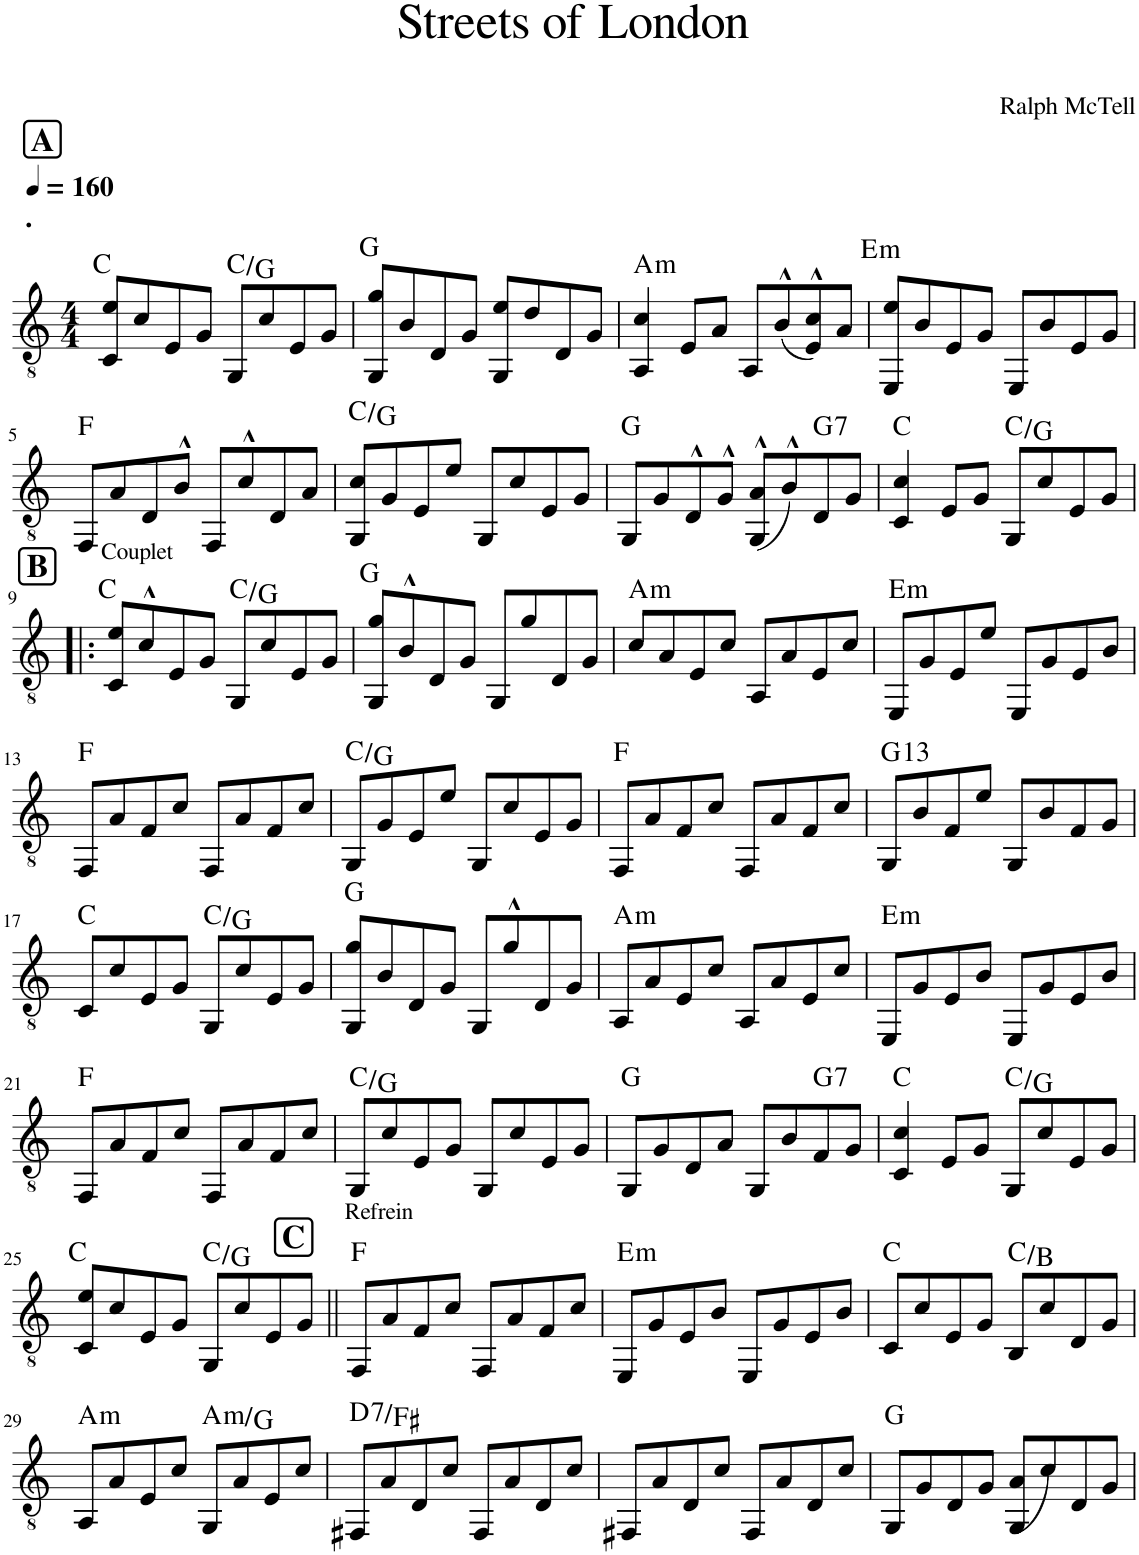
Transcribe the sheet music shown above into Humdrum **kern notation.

**kern	**harte
*part1	*part1
*staff1	*
*I"Akoestische gitaar	*
*I'Git.	*
*clefGv2	*
*k[]	*
*M4/4	*
*MM160	*
!!LO:REH:place=s1:a:B:cj:fs=14:t=A
=1	=1
!LO:TX:a:t=.	!
8C/ 8e/L	C:maj
8c/	.
8E/	.
8G/J	.
8GG/L	C:maj/5
8c/	.
8E/	.
8G/J	.
=2	=2
8GG/ 8g/L	G:maj
8B/	.
8D/	.
8G/J	.
8GG/ 8e/L	.
8d/	.
8D/	.
8G/J	.
=3	=3
!	!LO:H:kt=m
4AA/ 4c/	A:min
8E/L	.
8A/J	.
8AA/L	.
(8B^^/	.
8E/^^ 8c/^^)	.
8A/J	.
=4	=4
!	!LO:H:kt=m
8EE/ 8e/L	E:min
8B/	.
8E/	.
8G/J	.
8EE/L	.
8B/	.
8E/	.
8G/J	.
!!LO:LB:g=z
=5	=5
8FF/L	F:maj
8A/	.
8D/	.
8B^^/J	.
8FF/L	.
8c^^/	.
8D/	.
8A/J	.
=6	=6
8GG/ 8c/L	C:maj/5
8G/	.
8E/	.
8e/J	.
8GG/L	.
8c/	.
8E/	.
8G/J	.
=7	=7
8GG/L	G:maj
8G/	.
8D^^/	.
8G^^/J	.
(8GG/^^ 8A/^^L	.
8B^^/)	.
!	!LO:H:kt=7
8D/	G:7
8G/J	.
=8	=8
4C/ 4c/	C:maj
8E/L	.
8G/J	.
8GG/L	C:maj/5
8c/	.
8E/	.
8G/J	.
!!LO:LB:g=z
!!LO:REH:place=s1:a:B:cj:fs=14:t=B
=9!|:	=9!|:
!LO:TX:a:t=Couplet	!
8C/ 8e/L	C:maj
8c^^/	.
8E/	.
8G/J	.
8GG/L	C:maj/5
8c/	.
8E/	.
8G/J	.
=10	=10
8GG/ 8g/L	G:maj
8B^^/	.
8D/	.
8G/J	.
8GG/L	.
8g/	.
8D/	.
8G/J	.
=11	=11
!	!LO:H:kt=m
8c/L	A:min
8A/	.
8E/	.
8c/J	.
8AA/L	.
8A/	.
8E/	.
8c/J	.
=12	=12
!	!LO:H:kt=m
8EE/L	E:min
8G/	.
8E/	.
8e/J	.
8EE/L	.
8G/	.
8E/	.
8B/J	.
!!LO:LB:g=z
=13	=13
8FF/L	F:maj
8A/	.
8F/	.
8c/J	.
8FF/L	.
8A/	.
8F/	.
8c/J	.
=14	=14
8GG/L	C:maj/5
8G/	.
8E/	.
8e/J	.
8GG/L	.
8c/	.
8E/	.
8G/J	.
=15	=15
8FF/L	F:maj
8A/	.
8F/	.
8c/J	.
8FF/L	.
8A/	.
8F/	.
8c/J	.
=16	=16
!	!LO:H:kt=13
8GG/L	G:9(11,13)
8B/	.
8F/	.
8e/J	.
8GG/L	.
8B/	.
8F/	.
8G/J	.
!!LO:LB:g=z
=17	=17
8C/L	C:maj
8c/	.
8E/	.
8G/J	.
8GG/L	C:maj/5
8c/	.
8E/	.
8G/J	.
=18	=18
8GG/ 8g/L	G:maj
8B/	.
8D/	.
8G/J	.
8GG/L	.
8g^^/	.
8D/	.
8G/J	.
=19	=19
!	!LO:H:kt=m
8AA/L	A:min
8A/	.
8E/	.
8c/J	.
8AA/L	.
8A/	.
8E/	.
8c/J	.
=20	=20
!	!LO:H:kt=m
8EE/L	E:min
8G/	.
8E/	.
8B/J	.
8EE/L	.
8G/	.
8E/	.
8B/J	.
!!LO:LB:g=z
=21	=21
8FF/L	F:maj
8A/	.
8F/	.
8c/J	.
8FF/L	.
8A/	.
8F/	.
8c/J	.
=22	=22
8GG/L	C:maj/5
8c/	.
8E/	.
8G/J	.
8GG/L	.
8c/	.
8E/	.
8G/J	.
=23	=23
8GG/L	G:maj
8G/	.
8D/	.
8A/J	.
8GG/L	.
8B/	.
!	!LO:H:kt=7
8F/	G:7
8G/J	.
=24	=24
4C/ 4c/	C:maj
8E/L	.
8G/J	.
8GG/L	C:maj/5
8c/	.
8E/	.
8G/J	.
!!LO:LB:g=z
=25	=25
8C/ 8e/L	C:maj
8c/	.
8E/	.
8G/J	.
8GG/L	C:maj/5
8c/	.
8E/	.
8G/J	.
!!LO:REH:place=s1:a:B:cj:fs=14:t=C
=26||	=26||
!LO:TX:a:t=Refrein	!
8FF/L	F:maj
8A/	.
8F/	.
8c/J	.
8FF/L	.
8A/	.
8F/	.
8c/J	.
=27	=27
!	!LO:H:kt=m
8EE/L	E:min
8G/	.
8E/	.
8B/J	.
8EE/L	.
8G/	.
8E/	.
8B/J	.
=28	=28
8C/L	C:maj
8c/	.
8E/	.
8G/J	.
8BB/L	C:maj/7
8c/	.
8D/	.
8G/J	.
!!LO:LB:g=z
=29	=29
!	!LO:H:kt=m
8AA/L	A:min
8A/	.
8E/	.
8c/J	.
!	!LO:H:kt=m
8GG/L	A:min/b7
8A/	.
8E/	.
8c/J	.
=30	=30
!	!LO:H:kt=7
8FF#X/L	D:7/3
8A/	.
8D/	.
8c/J	.
8FF#/L	.
8A/	.
8D/	.
8c/J	.
=31	=31
8FF#X/L	.
8A/	.
8D/	.
8c/J	.
8FF#/L	.
8A/	.
8D/	.
8c/J	.
=32	=32
8GG/L	G:maj
8G/	.
8D/	.
8G/J	.
(8GG/ 8A/L	.
8c/)	.
8D/	.
8G/J	.
=	=
*-	*-
